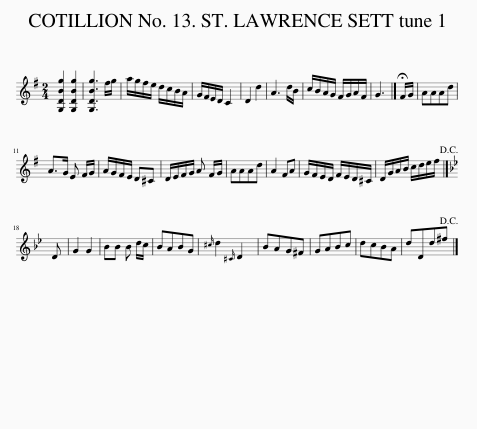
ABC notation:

X:1
L:1/8
M:2/4
I:linebreak $
K:G
V:1 treble
V:1
 [G,DBg]2 [G,DBg]2 | [G,DBg]3 f/g/ | a/g/f/e/ d/c/B/A/ | G/F/E/D/ C2 | D2 d2 | %5
 A3 d/B/ | c/B/A/G/ F/G/A/F/ | G3 |] !fermata!F/G/ | AAAd |$ %10
 A>G E F/G/ | A/G/F/E/ D^C | D/E/F/G/ A F/G/ | AAAd | A2 FA | %15
 G/F/E/D/ F/E/D/^C/ | D/G/A/B/ c/d/e/f/!D.C.! |]$[K:Gmin] D | G2 G2 | BB B d/c/ | %20
 BABG |{^c} d2{^C} D2 | BAG^F | GABc | dcBA | %25
 dDd^f!D.C.! |] %26
